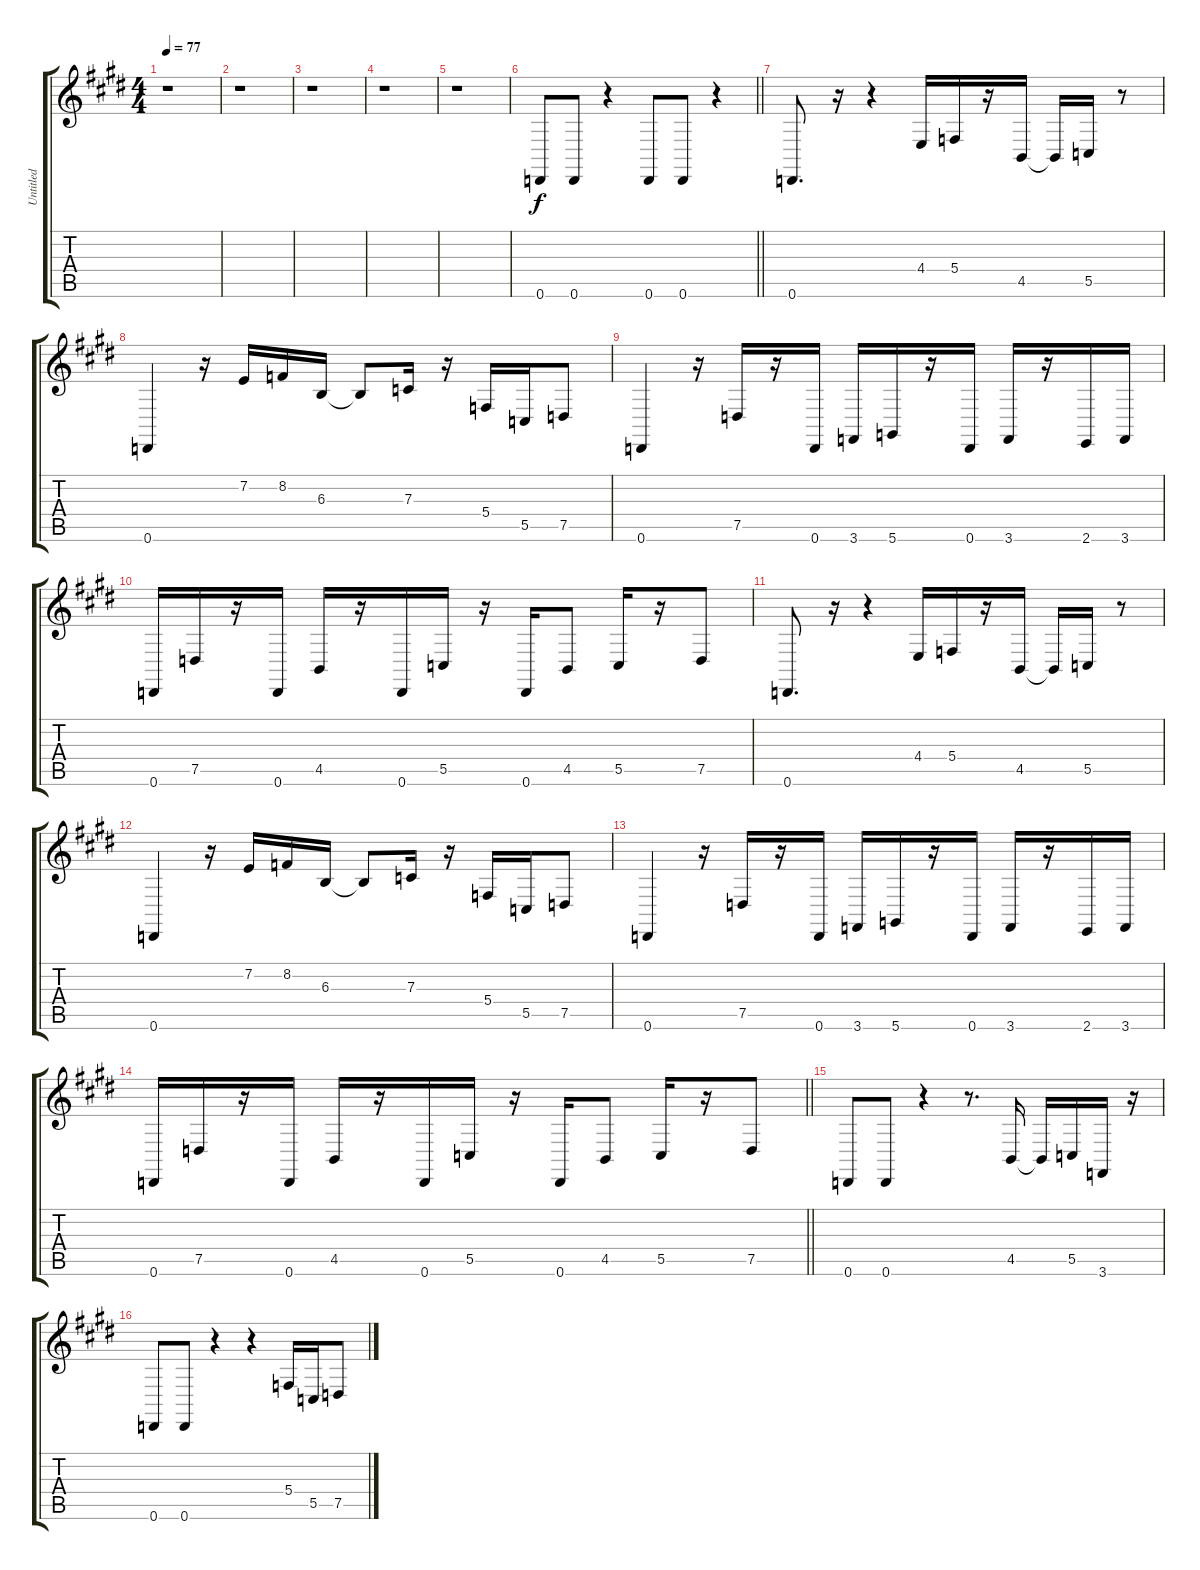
\track ("Untitled" "Untitled") {instrument lead2sawtooth}
\staff {score tabs}
\tuning (D4 A3 F3 C3 G2 D2) {hide}
\ts (4 4)
\tempo 77
\clef g2
\ks c#minor
r.1{dy f} |
\ks e
r.1 |
\ks c#minor
r.1 |
r.1 |
\ks e
r.1 |
\barLineRight lightlight
\ks c#minor
0.6.8 0.6.8 r.4 0.6.8 0.6.8 r.4 |
\section ("" " ")
0.6.8{d} r.16 r.4 4.4.16 5.4.16 r.16 4.5.16 4.5{t}.16 5.5.16 r.8 |
\ks e
0.6.4 r.16 7.2.16 8.2.16 6.3.16 6.3{t}.8 7.3.16 r.16 5.4.16 5.5.16 7.5.8 |
\ks c#minor
0.6.4 r.16 7.5.16 r.16 0.6.16 3.6.16 5.6.16 r.16 0.6.16 3.6.16 r.16 2.6.16 3.6.16 |
0.6.16 7.5.16 r.16 0.6.16 4.5.16 r.16 0.6.16 5.5.16 r.16 0.6.16 4.5.8 5.5.16 r.16 7.5.8 |
\ks e
0.6.8{d} r.16 r.4 4.4.16 5.4.16 r.16 4.5.16 4.5{t}.16 5.5.16 r.8 |
\ks c#minor
0.6.4 r.16 7.2.16 8.2.16 6.3.16 6.3{t}.8 7.3.16 r.16 5.4.16 5.5.16 7.5.8 |
0.6.4 r.16 7.5.16 r.16 0.6.16 3.6.16 5.6.16 r.16 0.6.16 3.6.16 r.16 2.6.16 3.6.16 |
\barLineRight lightlight
\ks e
0.6.16 7.5.16 r.16 0.6.16 4.5.16 r.16 0.6.16 5.5.16 r.16 0.6.16 4.5.8 5.5.16 r.16 7.5.8 |
\section ("" " ")
\ks c#minor
0.6.8 0.6.8 r.4 r.8{d} 4.5.16 4.5{t}.16 5.5.16 3.6.16 r.16 |
0.6.8 0.6.8 r.4 r.4 5.4.16 5.5.16 7.5.8
